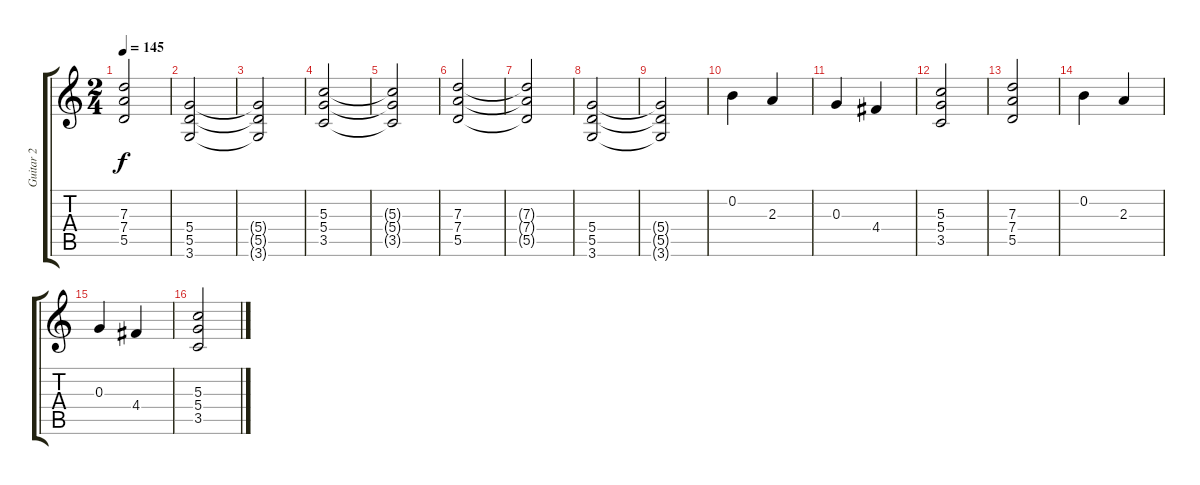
\track ("Guitar 2" "Guitar 2") {instrument overdrivenguitar}
\staff {score tabs}
\tuning (E4 B3 G3 D3 A2 E2) {hide}
\ts (2 4)
\tempo 145
\clef g2
\ks c
(7.3{t} 7.4{t} 5.5{t}).2{dy f} |
(5.4 5.5 3.6).2 |
(5.4{t} 5.5{t} 3.6{t}).2 |
(5.3 5.4 3.5).2 |
(5.3{t} 5.4{t} 3.5{t}).2 |
(7.3 7.4 5.5).2 |
(7.3{t} 7.4{t} 5.5{t}).2 |
(5.4 5.5 3.6).2 |
(5.4{t} 5.5{t} 3.6{t}).2 |
0.2.4 2.3.4 |
0.3.4 4.4.4 |
(5.3 5.4 3.5).2 |
(7.3 7.4 5.5).2 |
0.2.4 2.3.4 |
0.3.4 4.4.4 |
(5.3 5.4 3.5).2
